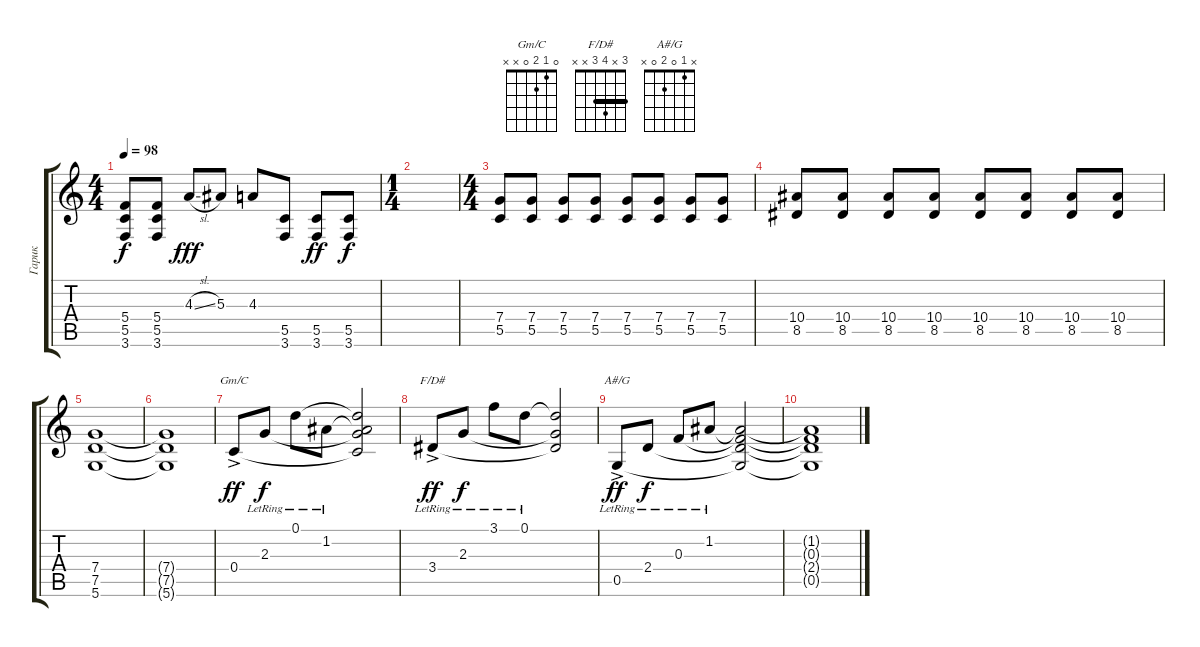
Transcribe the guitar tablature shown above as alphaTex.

\track ("Гарик" "Гарик") {instrument electricguitarjazz}
\staff {score tabs}
\tuning (D4 A3 F3 C3 G2 D2) {hide}
\chord ("Gm/C" 0 1 2 0 x x)
\chord ("F/D#" 3 x 4 3 x x) {barre 3}
\chord ("A#/G" x 1 0 2 0 x)
\ts (4 4)
\tempo 98
\clef g2
\ks c
(5.4 5.5 3.6).8{dy f} (5.4 5.5 3.6).8 4.3{sl}.8{dy fff} 5.3.8 4.3.8 (5.5 3.6).8 (5.5 3.6).8{dy ff} (5.5 3.6).8{dy f} |
\ts (1 4)
|
\ts (4 4)
(7.4 5.5).8{volume 12 instrument overdrivenguitar} (7.4 5.5).8 (7.4 5.5).8 (7.4 5.5).8 (7.4 5.5).8 (7.4 5.5).8 (7.4 5.5).8 (7.4 5.5).8 |
(10.4 8.5).8 (10.4 8.5).8 (10.4 8.5).8 (10.4 8.5).8 (10.4 8.5).8 (10.4 8.5).8 (10.4 8.5).8 (10.4 8.5).8 |
(7.4 7.5 5.6).1{volume 11} |
(7.4{t} 7.5{t} 5.6{t}).1 |
0.4{ac}.8{ch "Gm/C" dy ff volume 13 instrument electricguitarjazz} 2.3{lr}.8{dy f} 0.1{lr}.8 1.2{lr}.8 (0.1{t} 1.2{t} 2.3{t} 0.4{t}).2 |
3.4{ac lr}.8{ch "F/D#" dy ff} 2.3{lr}.8{dy f} 3.1{lr}.8 0.1{lr}.8 (0.1{t} 2.3{t} 3.4{t}).2 |
0.5{ac lr}.8{ch "A#/G" dy ff} 2.4{lr}.8{dy f} 0.3{lr}.8 1.2{lr}.8 (1.2{t} 0.3{t} 2.4{t} 0.5{t}).2 |
(1.2{t} 0.3{t} 2.4{t} 0.5{t}).1
